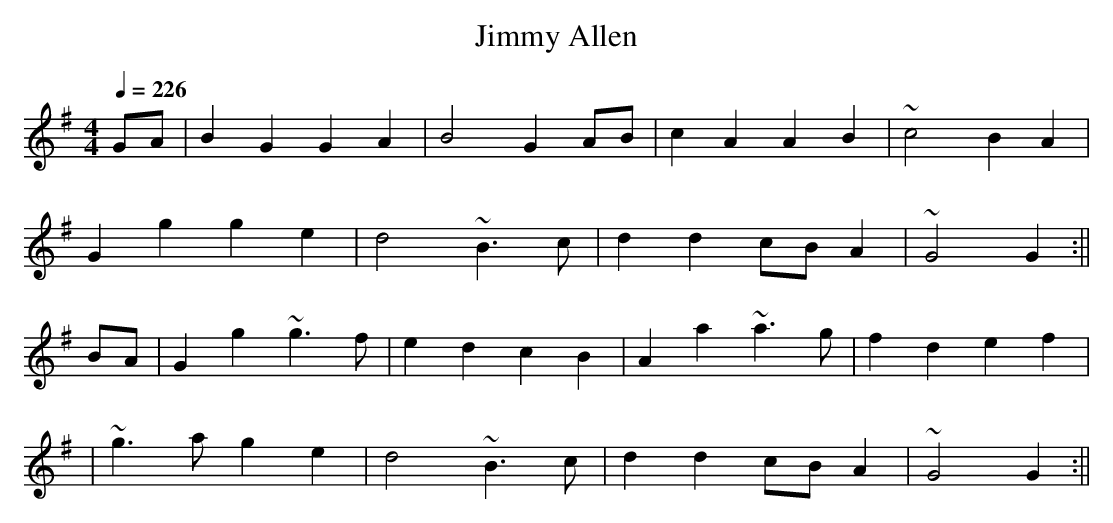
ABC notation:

X:1
T:Jimmy Allen
M:4/4
L:1/8
Q:1/4=226
K:G
GA | B2 G2 G2 A2  | B4   G2 AB | c2 A2 A2 B2 | ~c4    B2 A2 |
G2 g2 g2 e2 | d4    ~B3 c  | d2 d2 cB A2 | ~G4    G2   :||
BA | G2 g2 ~g3 f  | e2 d2 c2 B2 | A2 a2 ~a3 g  | f2 d2 e2 f2 |
| ~g3 a  g2 e2 | d4    ~B3 c  | d2 d2 cB A2 | ~G4    G2   :||
